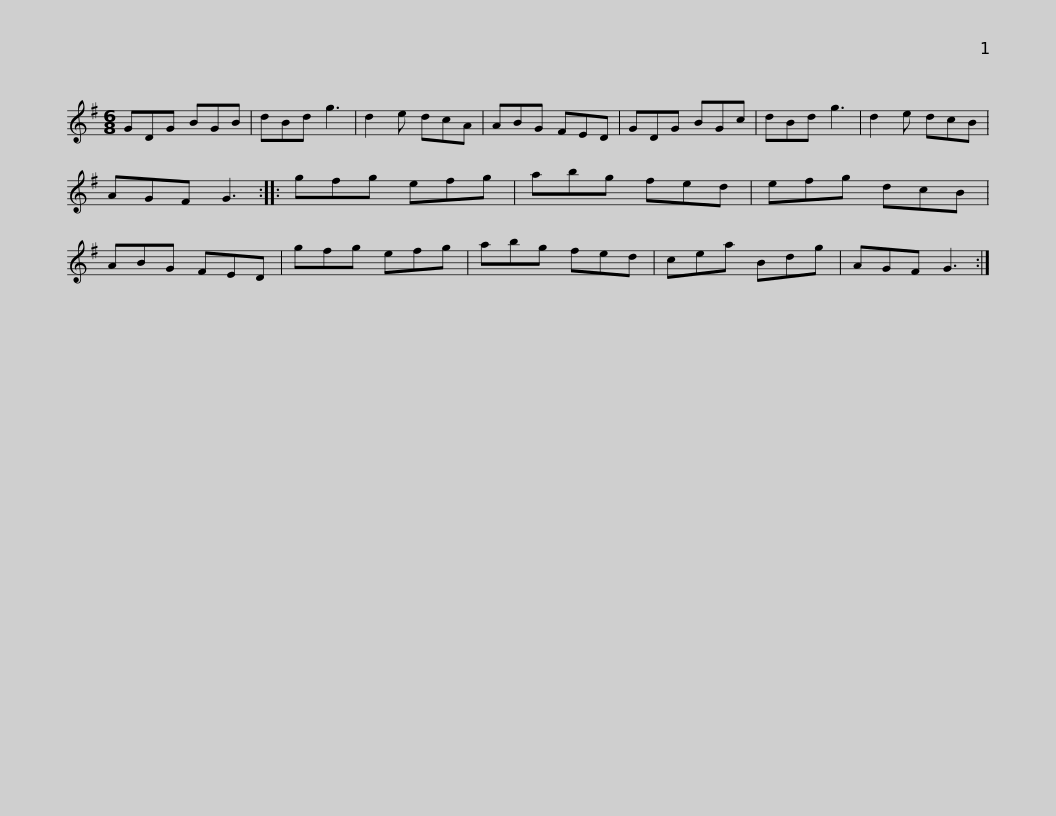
X:1
L:1/8
M:6/8
I:linebreak $
K:G
V:1 treble
V:1
 GDG BGB | dBd g3 | d2 e dcA | ABG FED | GDG BGc | %5
 dBd g3 | d2 e dcB | AGF G3 ::$ gfg efg | abg fed | %10
 efg dcB | ABG FED | gfg efg | abg fed | cea Bdg |$ %15
 AGF G3 :| %16
